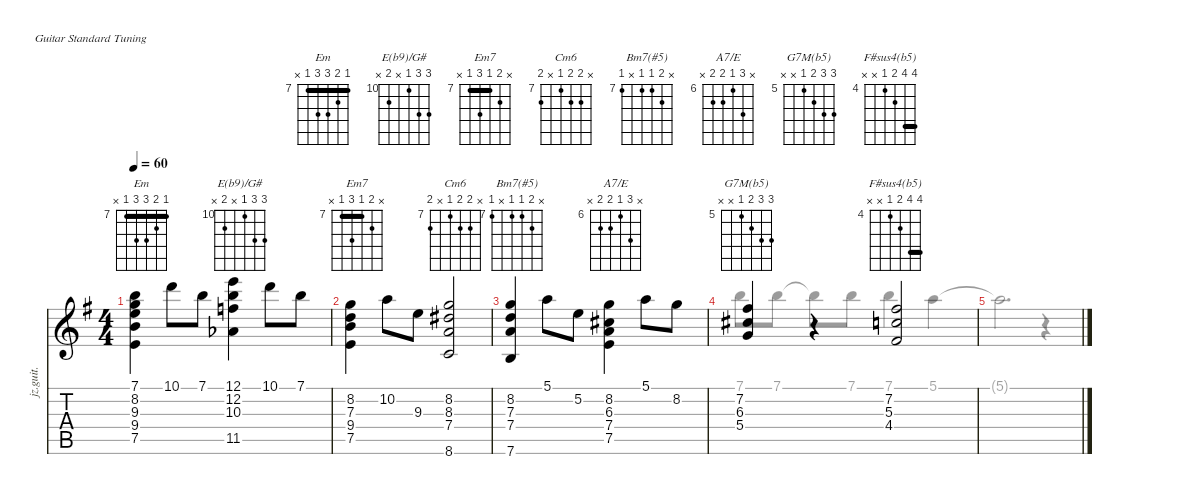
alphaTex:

\defaultSystemsLayout 4
\hideDynamics
\bracketExtendMode nobrackets
\otherSystemsTrackNameOrientation horizontal
\chordDiagramsInScore
\track ("Electric Guitar (Jazz)" "jz.guit.") {instrument electricguitarjazz}
\staff {score tabs}
\tuning (E4 B3 G3 D3 A2 E2)
\chord ("Em" 7 8 9 9 7 x) {firstfret 7 barre 7}
\chord ("E(b9)/G#" 12 12 10 x 11 x) {firstfret 10}
\chord ("Em7" x 8 7 9 7 x) {firstfret 7 barre 7}
\chord ("Cm6" x 8 8 7 x 8) {firstfret 7}
\chord ("Bm7(#5)" x 8 7 7 x 7) {firstfret 7}
\chord ("A7/E" x 8 6 7 7 x) {firstfret 6}
\chord ("G7M(b5)" 7 7 6 5 x x) {firstfret 5}
\chord ("F#sus4(b5)" 7 7 5 4 x x) {firstfret 4 barre 7}
\voice
\ts (4 4)
\beaming (8 2 2 2 2)
\tempo 60
\clef g2
\ks g
(7.5{acc forcenatural} 9.4{acc forcenatural} 9.3{acc forcenatural} 8.2{acc forcenatural} 7.1{acc forcenatural}).4{ch "Em" dy mf instrument electricguitarjazz beam Down} 10.1{acc forcenatural}.8{beam Down} 7.1{acc forcenatural}.8{beam Down} (11.5{acc b} 10.3{acc forcenatural} 12.2{acc forcenatural} 12.1{acc forcenatural}).4{ch "E(b9)/G#" beam Down} 10.1{acc forcenatural}.8{beam Down} 7.1{acc forcenatural}.8{beam Down} |
(7.5{acc forcenatural} 9.4{acc forcenatural} 7.3{acc forcenatural} 8.2{acc forcenatural}).4{ch "Em7" beam Down} 10.2{acc forcenatural}.8{beam Down} 9.3{acc forcenatural}.8{beam Down} (8.6{acc forcenatural} 7.4{acc forcenatural} 8.3{acc #} 8.2{acc forcenatural}).2{ch "Cm6" beam Up} |
(7.6{acc forcenatural} 7.4{acc forcenatural} 7.3{acc forcenatural} 8.2{acc forcenatural}).4{ch "Bm7(#5)" beam Up} 5.1{acc forcenatural}.8{beam Down} 5.2{acc forcenatural}.8{beam Down} (7.5{acc forcenatural} 7.4{acc forcenatural} 6.3{acc #} 8.2{acc forcenatural}).4{ch "A7/E" beam Down} 5.1{acc forcenatural}.8{beam Down} 8.2{acc forcenatural}.8{beam Down} |
(5.4{acc forcenatural} 6.3{acc #} 7.2{acc #}).4{ch "G7M(b5)" beam Up} r.4{beam Up} (7.2{acc #} 5.3{acc forcenatural} 4.4{acc #}).2{ch "F#sus4(b5)" beam Up} |
\voice
\clef g2
\ottava regular
\simile none
\ks g
|
|
|
7.1{acc forcenatural}.8{beam Down} 7.1{acc forcenatural}.8{beam Down} 7.1{t acc forcenatural}.8{beam Down} 7.1{acc forcenatural}.8{beam Down} 7.1{acc forcenatural}.4{beam Down} 5.1{acc forcenatural}.4{beam Down} |
5.1{t acc forcenatural}.2{d beam Down} r.4{beam Down}
